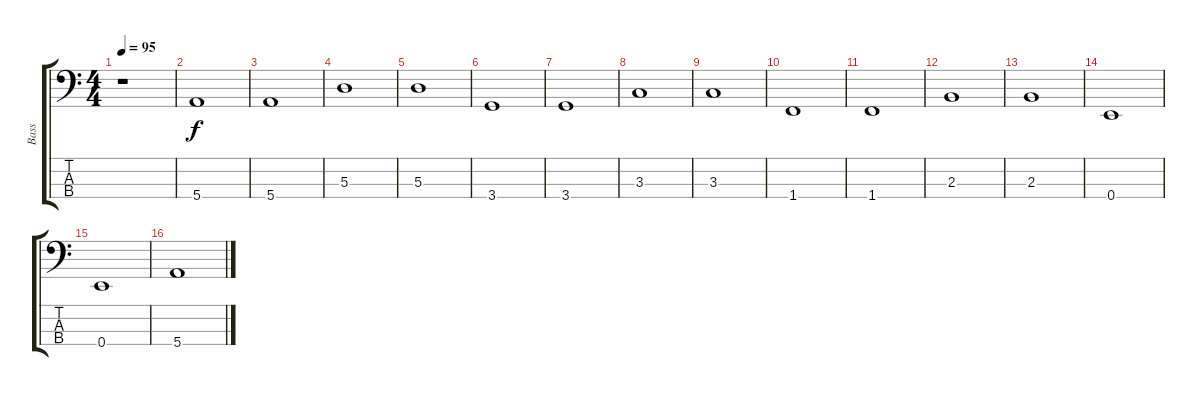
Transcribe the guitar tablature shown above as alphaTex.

\track ("Bass" "Bass") {instrument electricbasspick}
\staff {score tabs}
\tuning (G2 D2 A1 E1) {hide}
\ts (4 4)
\tempo 95
\clef f4
\ks c
r.1{dy f instrument electricbasspick} |
5.4.1 |
5.4.1 |
5.3.1 |
5.3.1 |
3.4.1 |
3.4.1 |
3.3.1 |
3.3.1 |
1.4.1 |
1.4.1 |
2.3.1 |
2.3.1 |
0.4.1 |
0.4.1 |
5.4.1
